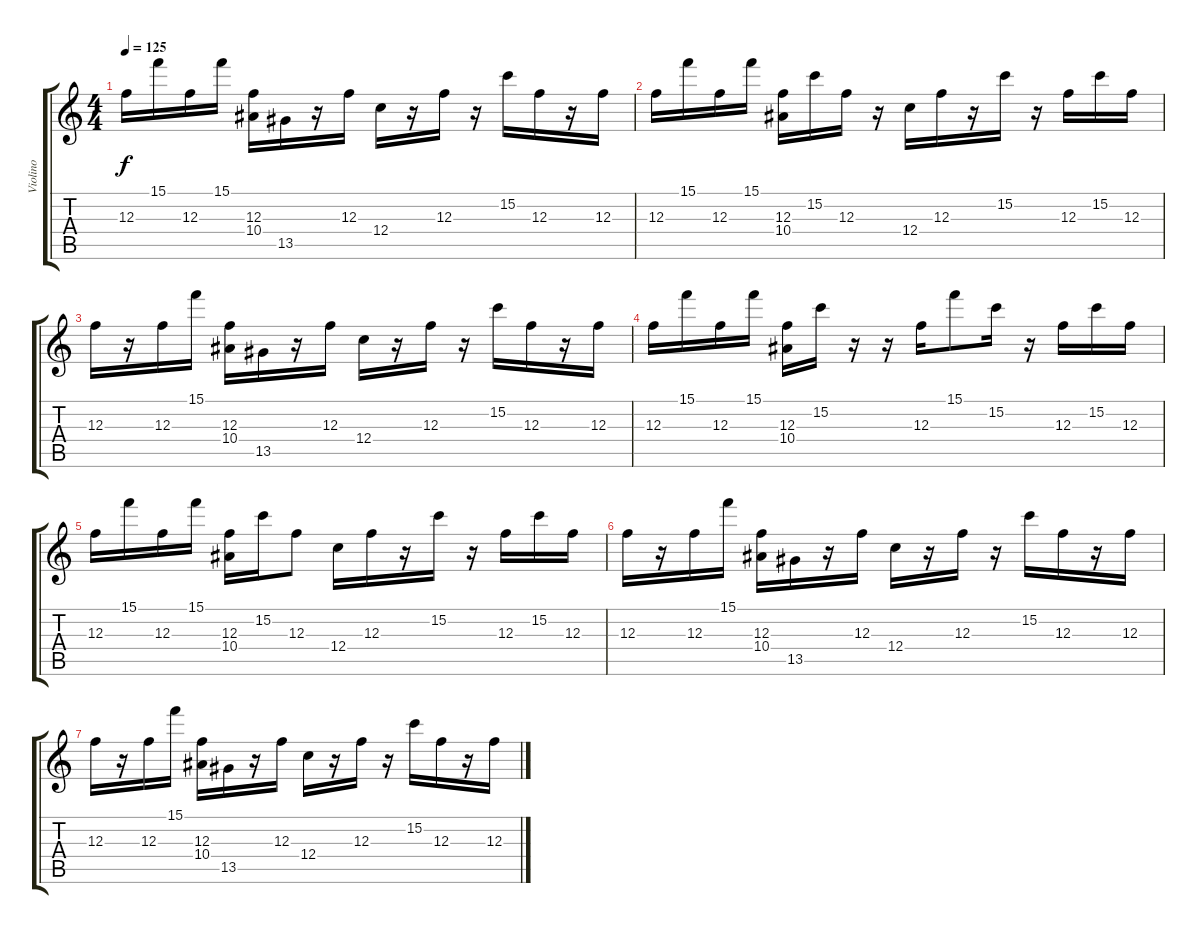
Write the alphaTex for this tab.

\track ("Violino" "Violino") {instrument tremolostrings}
\staff {score tabs}
\tuning (D5 A4 F4 C4 G3 D3) {hide}
\ts (4 4)
\tempo 125
\clef g2
\ks c
12.3.16{dy f} 15.1.16 12.3.16 15.1.16 (12.3 10.4).16 13.5.16 r.16 12.3.16 12.4.16 r.16 12.3.16 r.16 15.2.16 12.3.16 r.16 12.3.16 |
12.3.16 15.1.16 12.3.16 15.1.16 (12.3 10.4).16 15.2.16 12.3.16 r.16 12.4.16 12.3.16 r.16 15.2.16 r.16 12.3.16 15.2.16 12.3.16 |
12.3.16 r.16 12.3.16 15.1.16 (12.3 10.4).16 13.5.16 r.16 12.3.16 12.4.16 r.16 12.3.16 r.16 15.2.16 12.3.16 r.16 12.3.16 |
12.3.16{volume 0} 15.1.16 12.3.16 15.1.16 (12.3 10.4).16 15.2.16 r.16 r.16 12.3.16 15.1.8 15.2.16 r.16 12.3.16 15.2.16 12.3.16 |
12.3.16 15.1.16 12.3.16 15.1.16 (12.3 10.4).16 15.2.16 12.3.8 12.4.16 12.3.16 r.16 15.2.16 r.16 12.3.16 15.2.16 12.3.16 |
12.3.16 r.16 12.3.16 15.1.16 (12.3 10.4).16 13.5.16 r.16 12.3.16 12.4.16 r.16 12.3.16 r.16 15.2.16 12.3.16 r.16 12.3.16 |
12.3.16 r.16 12.3.16 15.1.16 (12.3 10.4).16 13.5.16 r.16 12.3.16 12.4.16 r.16 12.3.16 r.16 15.2.16 12.3.16 r.16 12.3.16
